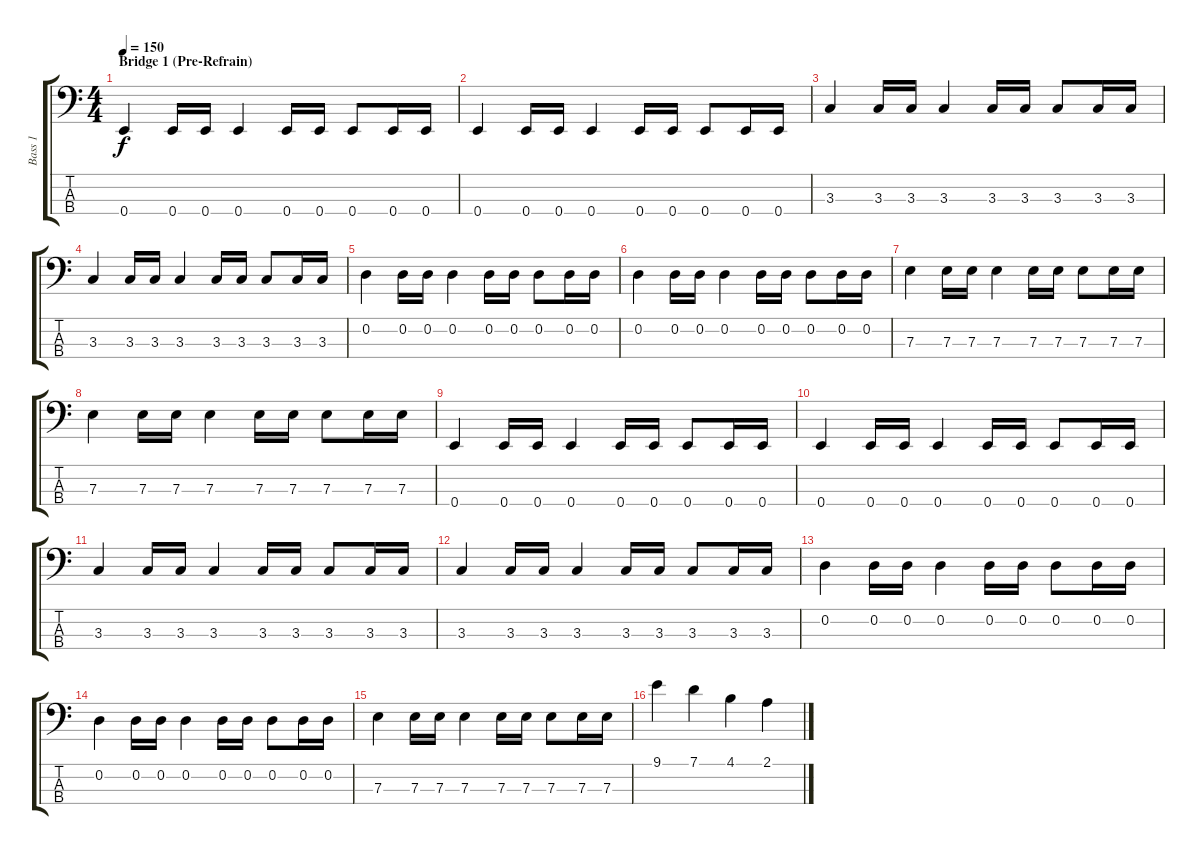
\track ("Bass 1" "Bass 1") {instrument electricbasspick}
\staff {score tabs}
\tuning (G2 D2 A1 E1) {hide}
\ts (4 4)
\section ("" "Bridge 1 (Pre-Refrain)")
\tempo 150
\clef f4
\ks c
0.4.4{dy f} 0.4.16 0.4.16 0.4.4 0.4.16 0.4.16 0.4.8 0.4.16 0.4.16 |
0.4.4 0.4.16 0.4.16 0.4.4 0.4.16 0.4.16 0.4.8 0.4.16 0.4.16 |
3.3.4 3.3.16 3.3.16 3.3.4 3.3.16 3.3.16 3.3.8 3.3.16 3.3.16 |
3.3.4 3.3.16 3.3.16 3.3.4 3.3.16 3.3.16 3.3.8 3.3.16 3.3.16 |
0.2.4 0.2.16 0.2.16 0.2.4 0.2.16 0.2.16 0.2.8 0.2.16 0.2.16 |
0.2.4 0.2.16 0.2.16 0.2.4 0.2.16 0.2.16 0.2.8 0.2.16 0.2.16 |
7.3.4 7.3.16 7.3.16 7.3.4 7.3.16 7.3.16 7.3.8 7.3.16 7.3.16 |
7.3.4 7.3.16 7.3.16 7.3.4 7.3.16 7.3.16 7.3.8 7.3.16 7.3.16 |
0.4.4 0.4.16 0.4.16 0.4.4 0.4.16 0.4.16 0.4.8 0.4.16 0.4.16 |
0.4.4 0.4.16 0.4.16 0.4.4 0.4.16 0.4.16 0.4.8 0.4.16 0.4.16 |
3.3.4 3.3.16 3.3.16 3.3.4 3.3.16 3.3.16 3.3.8 3.3.16 3.3.16 |
3.3.4 3.3.16 3.3.16 3.3.4 3.3.16 3.3.16 3.3.8 3.3.16 3.3.16 |
0.2.4 0.2.16 0.2.16 0.2.4 0.2.16 0.2.16 0.2.8 0.2.16 0.2.16 |
0.2.4 0.2.16 0.2.16 0.2.4 0.2.16 0.2.16 0.2.8 0.2.16 0.2.16 |
7.3.4 7.3.16 7.3.16 7.3.4 7.3.16 7.3.16 7.3.8 7.3.16 7.3.16 |
9.1.4 7.1.4 4.1.4 2.1.4
